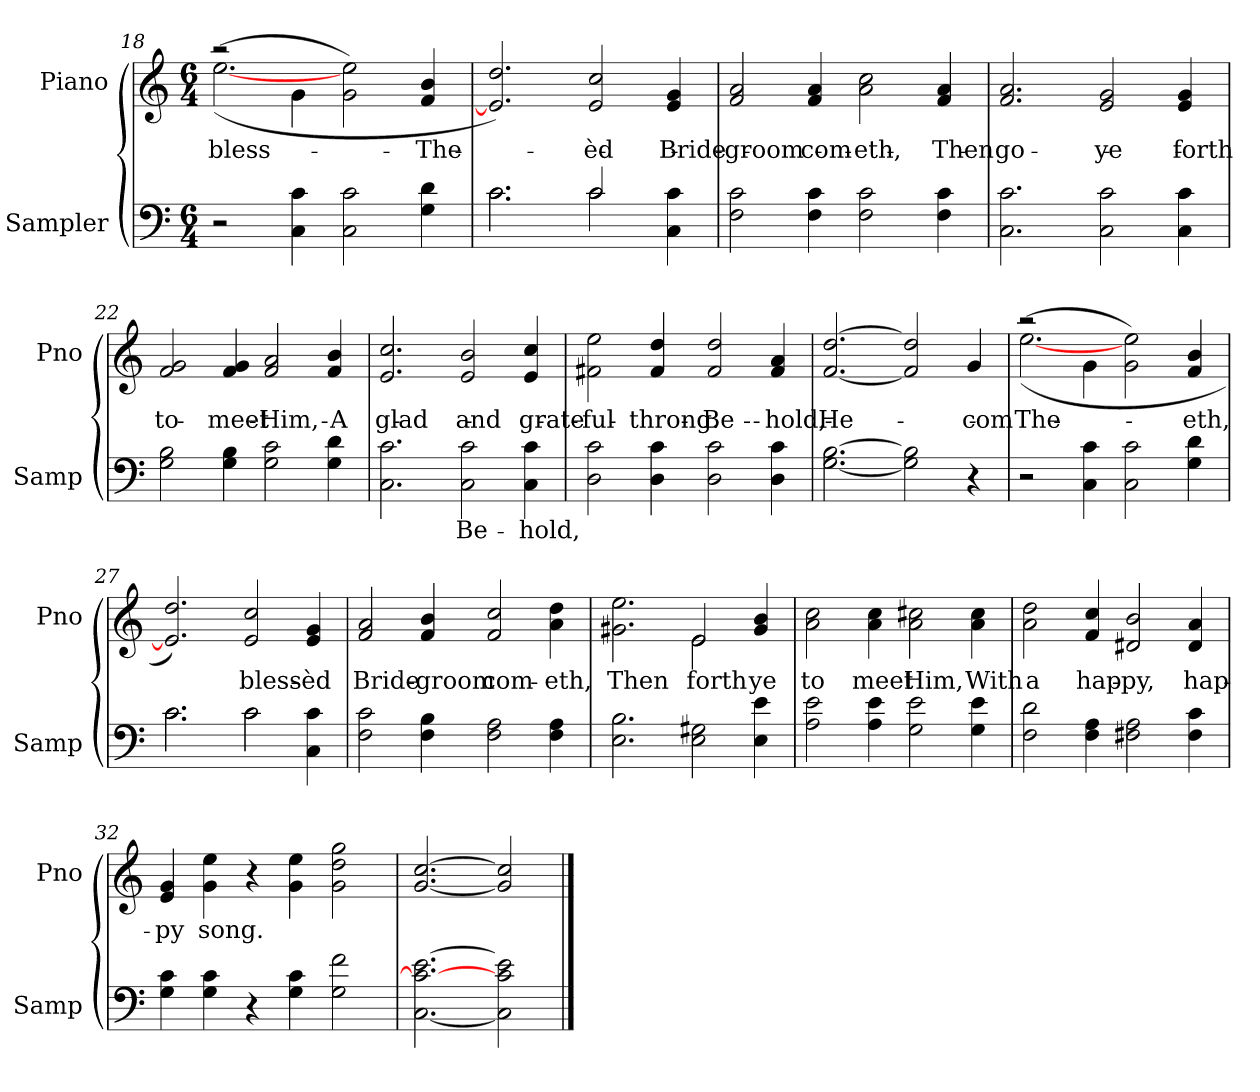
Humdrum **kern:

**kern	**text	**kern	**text
*part2	*part2	*part1	*part1
*staff2	*staff2	*staff1	*staff1
*I"Sampler	*	*I"Piano	*
*I'Samp	*	*I'Pno	*
*clefF4	*	*clefG2	*
*M6/4	*	*M6/4	*
=18	=18	=18	=18
*	*	*^	*
2r	.	(2r	([2.ee	bless-
4C 4c	.	4g\	.	.
2C 2c	.	2g 2ee)	2.ryy	.
4G 4d	.	4f 4b	.	The
*	*	*v	*v	*
=19	=19	=19	=19
*^	*	*	*
2.c\	2.c	.	2.e] 2.dd)	.
2c/	2c	.	2e 2cc	-èd
4C 4c	4ryy	.	4e 4g	Bride-
*v	*v	*	*	*
=20	=20	=20	=20
2F 2c	.	2f 2a	-groom
4F 4c	.	4f 4a	com-
2F 2c	.	2a 2cc	-eth,
4F 4c	.	4f 4a	Then
=21	=21	=21	=21
2.C 2.c	.	2.f 2.a	go
2C 2c	.	2e 2g	ye
4C 4c	.	4e 4g	forth
=22	=22	=22	=22
2G 2B	.	2f 2g	to
4G 4B	.	4f 4g	meet
2G 2c	.	2f 2a	Him,
4G 4d	.	4f 4b	A
=23	=23	=23	=23
2.C 2.c	.	2.e 2.cc	glad
2C 2c	Be-	2e 2b	and
4C 4c	-hold,	4e 4cc	grate-
=24	=24	=24	=24
2D 2c	.	2f#X 2ee	-ful
4D 4c	.	4f# 4dd	throng.
2D 2c	.	2f# 2dd	Be-
4D 4c	.	4f# 4a	-hold,
=25	=25	=25	=25
[2.G [2.B	.	[2.f [2.dd	He
2G] 2B]	.	2f] 2dd]	.
4r	.	4g	com-
=26	=26	=26	=26
*	*	*^	*
2r	.	(2r	([2.ee	The
4C 4c	.	4g\	.	.
2C 2c	.	2g 2ee)	2.ryy	.
4G 4d	.	4f 4b	.	-eth,
*	*	*v	*v	*
=27	=27	=27	=27
*^	*	*	*
2.c\	2.c	.	2.e] 2.dd)	.
2c\	2c	.	2e 2cc	bless-
4C 4c	4ryy	.	4e 4g	-èd
*v	*v	*	*	*
=28	=28	=28	=28
2F 2c	.	2f 2a	Bride-
4F 4B	.	4f 4b	-groom
2F 2A	.	2f 2cc	com-
4F 4A	.	4a 4dd	-eth,
=29	=29	=29	=29
*	*	*^	*
2.E 2.B	.	2.g#X 2.ee	2.ryy	Then
2E 2G#X	.	2e/	2e	forth
4E 4e	.	4g# 4b	4ryy	ye
*	*	*v	*v	*
=30	=30	=30	=30
2A 2e	.	2a 2cc	to
4A 4e	.	4a 4cc	meet
2G 2e	.	2a 2cc#X	Him,
4G 4e	.	4a 4cc#	With
=31	=31	=31	=31
2F 2d	.	2a 2dd	a
4F 4A	.	4f 4cc	hap-
2F#X 2A	.	2d#X 2b	-py,
4F# 4c	.	4d# 4a	hap-
=32	=32	=32	=32
4G 4c	.	4e 4g	-py
4G 4c	.	4g 4ee	song.
4r	.	4r	.
4G 4c	.	4g 4ee	.
2G 2f	.	2g 2dd 2gg	.
=33	=33	=33	=33
[2.C 2.c_ [2.e	.	[2.g [2.cc	.
2C] 2c 2e]	.	2g] 2cc]	.
==	==	==	==
*-	*-	*-	*-
